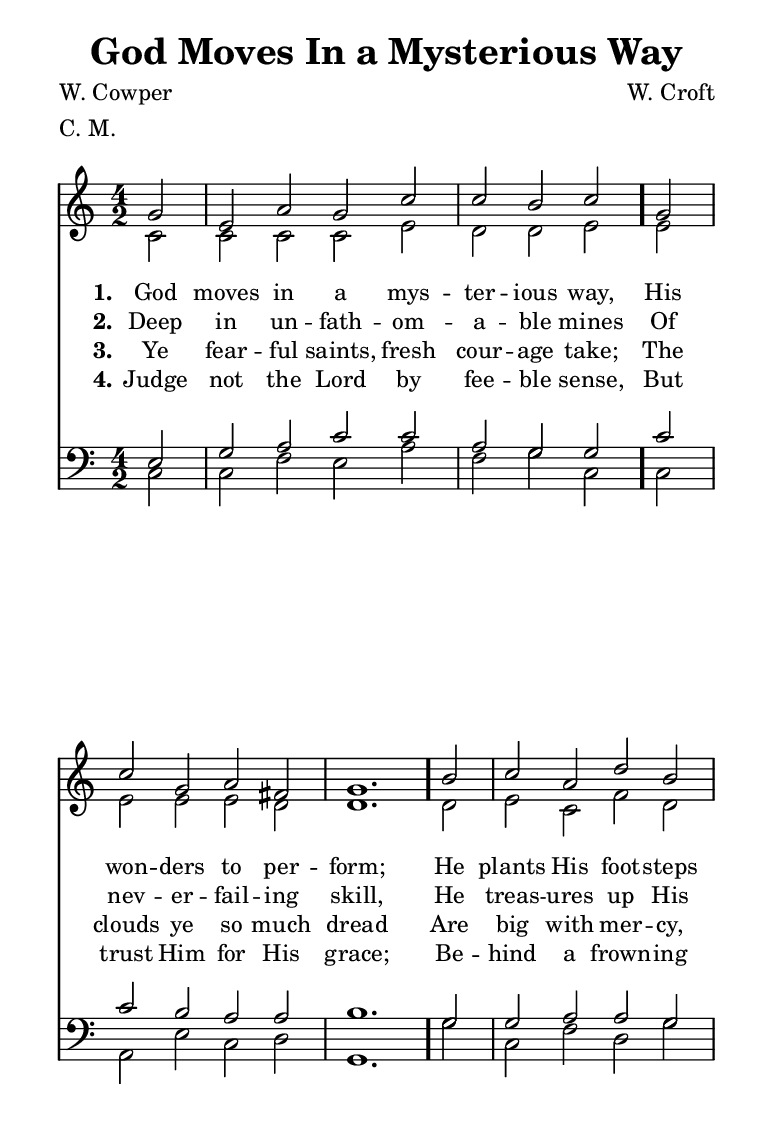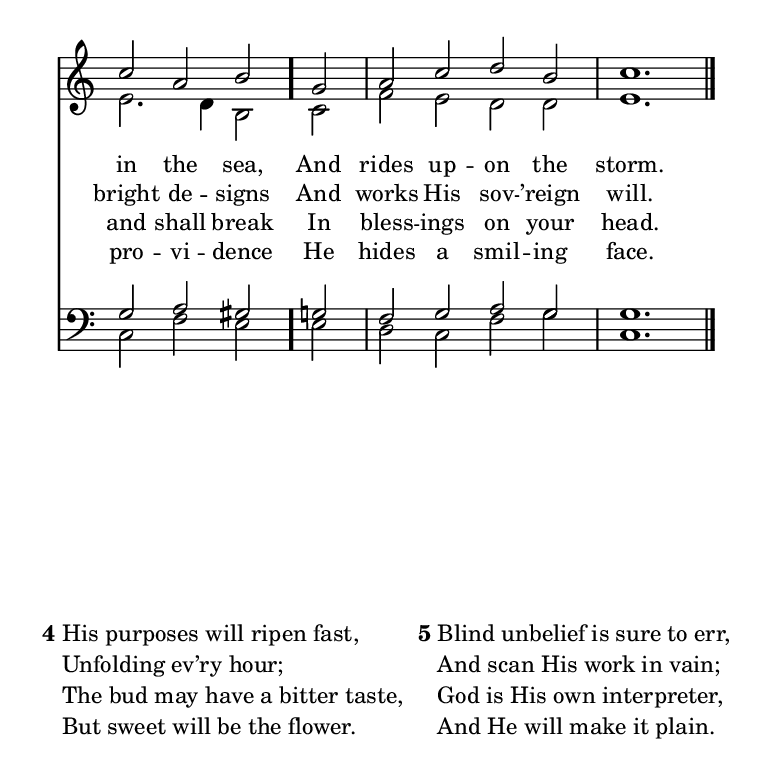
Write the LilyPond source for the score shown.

\include "common/global.ily"
\paper {
  \include "common/paper.ily"
  ragged-last-bottom = ##t
  systems-per-page = ##f
  system-count = #(cond (is-eogsized 2) (#t #f))
}

\header{
  hymnnumber = "161"
  title = "God Moves In a Mysterious Way"
  tunename = "St. Ann"
  meter = "C. M."
  poet = "W. Cowper"
  composer = "W. Croft"
  %copyright = ""
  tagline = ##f
}

global = {
  \include "common/overrides.ily"
  \override Staff.TimeSignature.style = #'()
  \time 4/2
  \override Score.MetronomeMark.transparent = ##t % hide all fermata changes too
  \tempo 2=80
  \key c \major
  \partial 2
  \autoBeamOff
}

notesSoprano = {
\global
\relative c'' {

  g2 | e a g c | c b c
  g | c g a fis | g1.

  b2 | c a d b | c a b
  g | a c d b | c1.

  \bar "|."

}
}

notesAlto = {
\global
\relative e' {

  c2 | c c c e | d d e
  e | e e e d | d1.

  d2 | e c f d | e2. d4 b2
  c2 | f e d d | e1.

}
}

notesTenor = {
\global
\relative a {

  e2 | g a c c | a g g
  c | c b a a | b1.

  g2 | g a a g | g a gis
  g | f g a g | g1.

}
}

notesBass = {
\global
\relative f {

  c2 | c f e a | f g c,
  c | a e' c d | g,1.

  g'2 | c, f d g | c, f e
  e | d c f g | c,1.

}
}

wordsA = \lyricmode {
\set stanza = "1."

God moves in a mys -- ter -- ious way, \bar "."
His won -- ders to per -- form; \bar "."
He plants His foot -- steps in the sea, \bar "."
And rides up -- on the storm. \bar "."

}

wordsB = \lyricmode {
\set stanza = "2."

Deep in un -- fath -- om -- a -- ble mines
Of nev -- er -- fail -- ing skill,
He treas -- ures up His bright de -- signs
And works His sov -- ’reign will.

}

wordsC = \lyricmode {
\set stanza = "3."

Ye fear -- ful saints, fresh cour -- age take;
The clouds ye so much dread
Are big with mer -- cy, and shall break
In bless -- ings on your head.

}

wordsD = \lyricmode {
\set stanza = "4."

Judge not the Lord by fee -- ble sense,
But trust Him for His grace;
Be -- hind a frown -- ing pro -- vi -- dence
He hides a smil -- ing face.

}

wordsE = \markuplist {

\line { His purposes will ripen fast, }
\line { Unfolding ev’ry hour; }
\line { The bud may have a bitter taste, }
\line { But sweet will be the flower. }

}

wordsF = \markuplist {

\line { Blind unbelief is sure to err, }
\line { And scan His work in vain; }
\line { God is His own interpreter, }
\line { And He will make it plain. }

}

\score {
  \context ChoirStaff <<
    \context Staff = upper <<
      \set ChoirStaff.systemStartDelimiter = #'SystemStartBar
      \context Voice  = sopranos { \voiceOne << \notesSoprano >> }
      \context Voice  = altos { \voiceTwo << \notesAlto >> }
      \context Lyrics = one   \lyricsto sopranos \wordsA
      \context Lyrics = two   \lyricsto sopranos \wordsB
      \context Lyrics = three \lyricsto sopranos \wordsC
      \context Lyrics = four  \lyricsto sopranos \wordsD
    >>
    \context Staff = men <<
      \clef bass
      \context Voice  = tenors { \voiceOne << \notesTenor >> }
      \context Voice  = basses { \voiceTwo << \notesBass >> }
    >>
  >>
  \layout {
    \include "common/layout.ily"
  }
  \midi{
    \include "common/midi.ily"
  }
}

\noPageBreak

\markup { \fill-line {
  \hspace #0.1
  \line{ \bold 4 \column { \wordsE } }
  \hspace #0.1
  \line{ \bold 5 \column { \wordsF } }
  \hspace #0.1
} }

\version "2.18.2"  % necessary for upgrading to future LilyPond versions.

% vi:set et ts=2 sw=2 ai nocindent syntax=lilypond:
